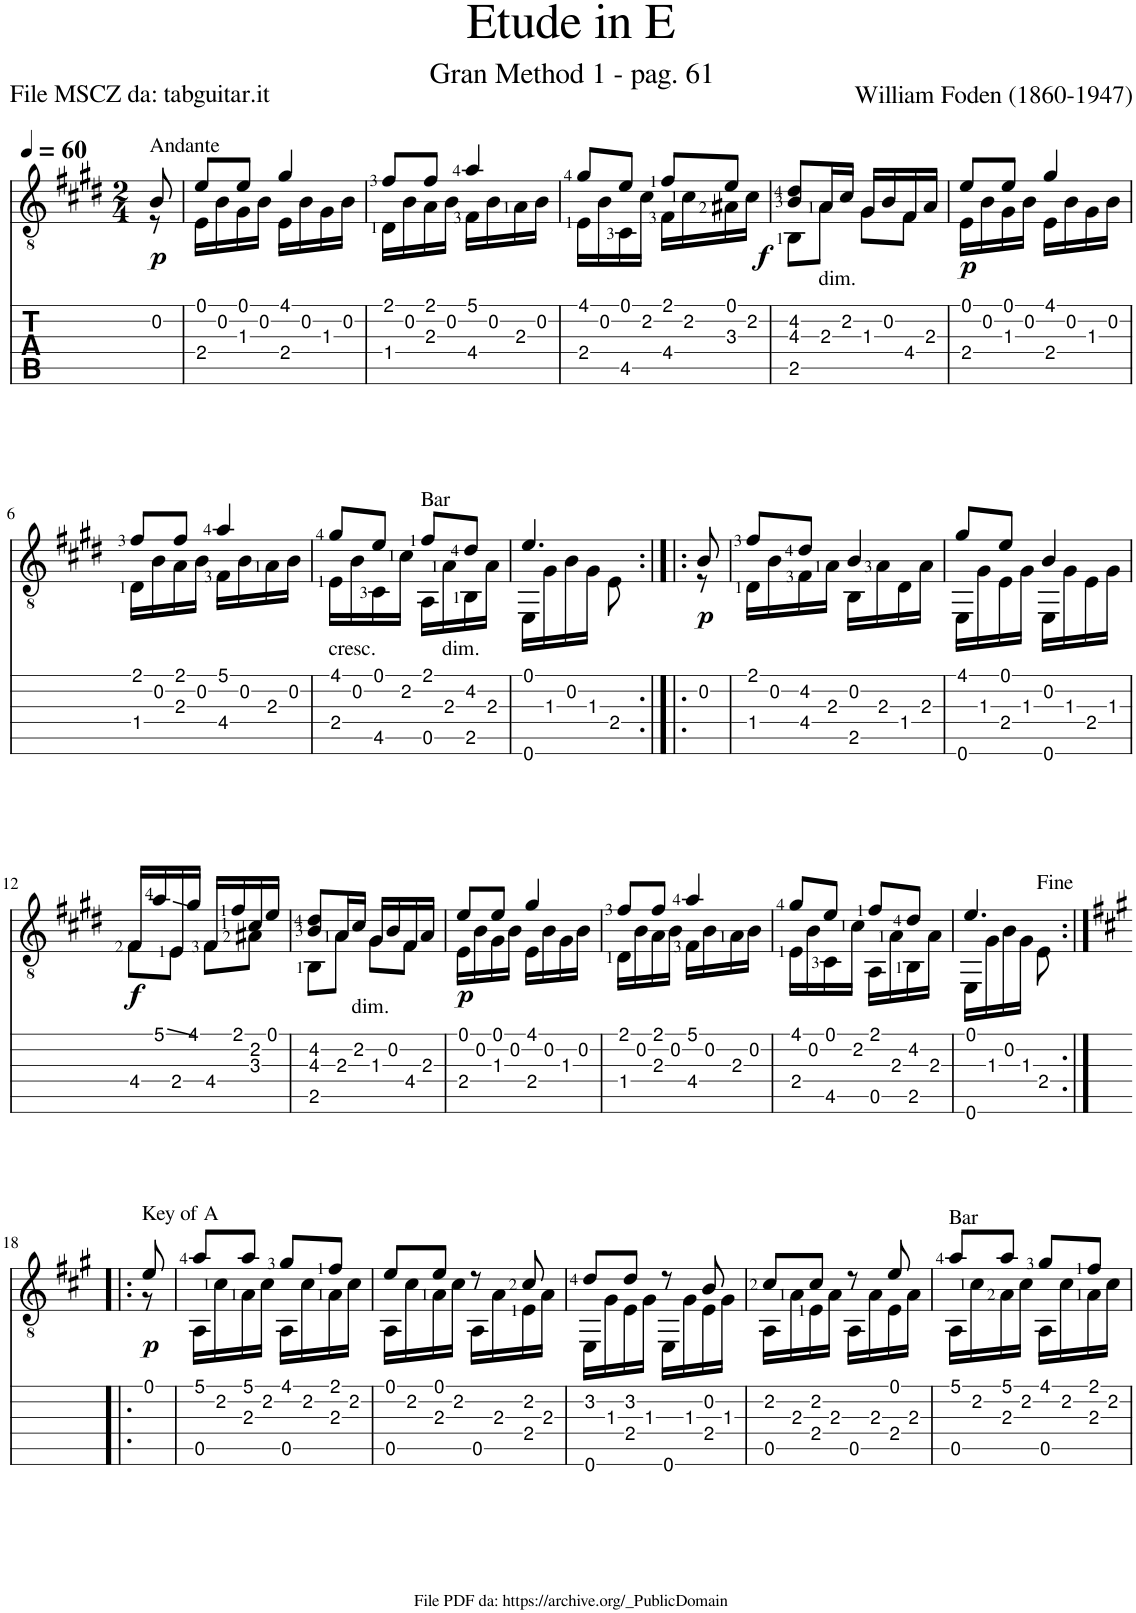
**kern	**kern	**dynam
*part1	*part1	*part1
*staff2	*staff1	*staff1/2
*I"Guitar	*	*
*I'Guit.	*	*
*stria6	*	*
*	*clefGv2	*
*k[f#c#g#d#]	*k[f#c#g#d#]	*
*M2/4	*M2/4	*
*MM60	*MM60	*
=	=	=
*^	*^	*
!	!	!LO:TX:a:t=Andante	!	!
!	!	!	!	!LO:DY:b
8B	8r	8B/	8r	p
=1	=1	=1	=1	=1
8eL	16ELL	8e/L	16E\LL	.
.	16BJ	.	16B\	.
8eJ	16G#L	8e/J	16G#\	.
.	16BJJ	.	16B\JJ	.
4g#	16ELL	4g#/	16E\LL	.
.	16BJ	.	16B\	.
.	16G#L	.	16G#\	.
.	16BJJ	.	16B\JJ	.
=2	=2	=2	=2	=2
8f#L	16D#LL	8f#/L	16D#\LL	.
.	16BJ	.	16B\	.
8f#J	16AL	8f#/J	16A\	.
.	16BJJ	.	16B\JJ	.
4a	16F#LL	4a/	16F#\LL	.
.	16BJ	.	16B\	.
.	16AL	.	16A\	.
.	16BJJ	.	16B\JJ	.
=3	=3	=3	=3	=3
8g#L	16ELL	8g#/L	16E\LL	.
.	16BJ	.	16B\	.
8eJ	16C#L	8e/J	16C#\	.
.	16c#JJ	.	16c#\JJ	.
8f#L	16F#LL	8f#/L	16F#\LL	.
.	16c#J	.	16c#\	.
8eJ	16A#L	8e/J	16A#X\	.
.	16c#JJ	.	16c#\JJ	.
=4	=4	=4	=4	=4
!	!	!	!	!LO:DY:b
8B\ 8d#\L	8BBL	8B/ 8d#/L	8BB\L	f
!LO:TX:a:t=dim.	!	!	!	!
16AL	8AJ	16A/L	8A\J	.
16c#JJ	.	16c#/JJ	.	.
16G#LL	8G#L	16G#/LL	8G#\L	.
16BJ	.	16B/	.	.
16F#L	8F#J	16F#/	8F#\J	.
16AJJ	.	16A/JJ	.	.
=5	=5	=5	=5	=5
!	!	!	!	!LO:DY:b
8eL	16ELL	8e/L	16E\LL	p
.	16BJ	.	16B\	.
8eJ	16G#L	8e/J	16G#\	.
.	16BJJ	.	16B\JJ	.
4g#	16ELL	4g#/	16E\LL	.
.	16BJ	.	16B\	.
.	16G#L	.	16G#\	.
.	16BJJ	.	16B\JJ	.
!!LO:LB:g=z	!!
=6	=6	=6	=6	=6
8f#L	16D#LL	8f#/L	16D#\LL	.
.	16BJ	.	16B\	.
8f#J	16AL	8f#/J	16A\	.
.	16BJJ	.	16B\JJ	.
4a	16F#LL	4a/	16F#\LL	.
.	16BJ	.	16B\	.
.	16AL	.	16A\	.
.	16BJJ	.	16B\JJ	.
=7	=7	=7	=7	=7
!LO:TX:a:t=cresc.	!	!	!	!
8g#L	16ELL	8g#/L	16E\LL	.
.	16BJ	.	16B\	.
8eJ	16C#L	8e/J	16C#\	.
.	16c#JJ	.	16c#\JJ	.
!	!	!LO:TX:a:t=Bar	!	!
8f#L	16AALL	8f#/L	16AA\LL	.
!	!LO:TX:a:t=dim.	!	!	!
.	16AJ	.	16A\	.
8d#J	16BBL	8d#/J	16BB\	.
.	16AJJ	.	16A\JJ	.
=8	=8	=8	=8	=8
4.e	16EELL	4.e/	16EE\LL	.
.	16G#J	.	16G#\	.
.	16BL	.	16B\	.
.	16G#JJ	.	16G#\JJ	.
.	8EJ	.	8E\	.
=9:|!|:	=9:|!|:	=9:|!|:	=9:|!|:	=9:|!|:
!	!	!	!	!LO:DY:b
8B	8r	8B/	8r	p
=10	=10	=10	=10	=10
8f#L	16D#LL	8f#/L	16D#\LL	.
.	16BJ	.	16B\	.
8d#J	16F#L	8d#/J	16F#\	.
.	16AJJ	.	16A\JJ	.
4B	16BBLL	4B/	16BB\LL	.
.	16AJ	.	16A\	.
.	16D#L	.	16D#\	.
.	16AJJ	.	16A\JJ	.
=11	=11	=11	=11	=11
8g#L	16EELL	8g#/L	16EE\LL	.
.	16G#J	.	16G#\	.
8eJ	16EL	8e/J	16E\	.
.	16G#JJ	.	16G#\JJ	.
4B	16EELL	4B/	16EE\LL	.
.	16G#J	.	16G#\	.
.	16EL	.	16E\	.
.	16G#JJ	.	16G#\JJ	.
!!LO:LB:g=z	!!
=12	=12	=12	=12	=12
!	!	!	!	!LO:DY:b
16F#LL	8F#L	16F#/LL	8F#\L	f
16aJ	.	16a/	.	.
16EL	8EJ	16E/	8E\J	.
16g#JJ	.	16g#/JJ	.	.
16F#LL	8F#L	16F#/LL	8F#\L	.
16f#J	.	16f#/	.	.
16c#L	8A#J	16c#/	8A#X\J	.
16eJJ	.	16e/JJ	.	.
=13	=13	=13	=13	=13
8B\ 8d#\L	8BBL	8B/ 8d#/L	8BB\L	.
16AL	8AJ	16A/L	8A\J	.
!LO:TX:a:t=dim.	!	!	!	!
16c#JJ	.	16c#/JJ	.	.
16G#LL	8G#L	16G#/LL	8G#\L	.
16BJ	.	16B/	.	.
16F#L	8F#J	16F#/	8F#\J	.
16AJJ	.	16A/JJ	.	.
=14	=14	=14	=14	=14
!	!	!	!	!LO:DY:b
8eL	16ELL	8e/L	16E\LL	p
.	16BJ	.	16B\	.
8eJ	16G#L	8e/J	16G#\	.
.	16BJJ	.	16B\JJ	.
4g#	16ELL	4g#/	16E\LL	.
.	16BJ	.	16B\	.
.	16G#L	.	16G#\	.
.	16BJJ	.	16B\JJ	.
=15	=15	=15	=15	=15
8f#L	16D#LL	8f#/L	16D#\LL	.
.	16BJ	.	16B\	.
8f#J	16AL	8f#/J	16A\	.
.	16BJJ	.	16B\JJ	.
4a	16F#LL	4a/	16F#\LL	.
.	16BJ	.	16B\	.
.	16AL	.	16A\	.
.	16BJJ	.	16B\JJ	.
=16	=16	=16	=16	=16
8g#L	16ELL	8g#/L	16E\LL	.
.	16BJ	.	16B\	.
8eJ	16C#L	8e/J	16C#\	.
.	16c#JJ	.	16c#\JJ	.
8f#L	16AALL	8f#/L	16AA\LL	.
.	16AJ	.	16A\	.
8d#J	16BBL	8d#/J	16BB\	.
.	16AJJ	.	16A\JJ	.
=17	=17	=17	=17	=17
4.e	16EELL	4.e/	16EE\LL	.
.	16G#J	.	16G#\	.
.	16BL	.	16B\	.
.	16G#JJ	.	16G#\JJ	.
.	8EJ	.	8E\	.
!!LO:LB:g=z	!!
=18:|!|:	=18:|!|:	=18:|!|:	=18:|!|:	=18:|!|:
*k[f#c#g#]	*	*k[f#c#g#]	*	*
!	!	!LO:TX:a:t=Key of A	!	!
!	!	!	!	!LO:DY:b
8e	8r	8e/	8r	p
=19	=19	=19	=19	=19
8aL	16AALL	8a/L	16AA\LL	.
.	16c#J	.	16c#\	.
8aJ	16AL	8a/J	16A\	.
.	16c#JJ	.	16c#\JJ	.
8g#L	16AALL	8g#/L	16AA\LL	.
.	16c#J	.	16c#\	.
8f#J	16AL	8f#/J	16A\	.
.	16c#JJ	.	16c#\JJ	.
=20	=20	=20	=20	=20
8eL	16AALL	8e/L	16AA\LL	.
.	16c#J	.	16c#\	.
8eJ	16AL	8e/J	16A\	.
.	16c#JJ	.	16c#\JJ	.
8r	16AALL	8r	16AA\LL	.
.	16AJ	.	16A\	.
8c#	16EL	8c#/	16E\	.
.	16AJJ	.	16A\JJ	.
=21	=21	=21	=21	=21
8dL	16EELL	8d/L	16EE\LL	.
.	16G#J	.	16G#\	.
8dJ	16EL	8d/J	16E\	.
.	16G#JJ	.	16G#\JJ	.
8r	16EELL	8r	16EE\LL	.
.	16G#J	.	16G#\	.
8B	16EL	8B/	16E\	.
.	16G#JJ	.	16G#\JJ	.
=22	=22	=22	=22	=22
8c#L	16AALL	8c#/L	16AA\LL	.
.	16AJ	.	16A\	.
8c#J	16EL	8c#/J	16E\	.
.	16AJJ	.	16A\JJ	.
8r	16AALL	8r	16AA\LL	.
.	16AJ	.	16A\	.
8e	16EL	8e/	16E\	.
.	16AJJ	.	16A\JJ	.
=23	=23	=23	=23	=23
!	!	!LO:TX:a:t=Bar	!	!
8aL	16AALL	8a/L	16AA\LL	.
.	16c#J	.	16c#\	.
8aJ	16AL	8a/J	16A\	.
.	16c#JJ	.	16c#\JJ	.
8g#L	16AALL	8g#/L	16AA\LL	.
.	16c#J	.	16c#\	.
8f#J	16AL	8f#/J	16A\	.
.	16c#JJ	.	16c#\JJ	.
*v	*v	*	*	*
*	*v	*v	*
=	=	=
*-	*-	*-
